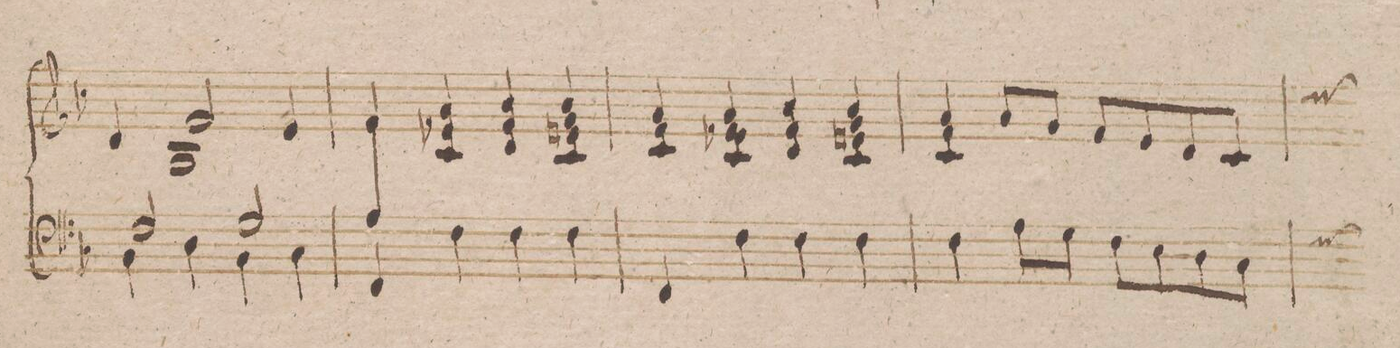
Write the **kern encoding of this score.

**kern
*I"Organo.
*clefF4
*k[b-]
*met(c|)
*M2/2
*^
2F/	4BB-\
.	4D\
2G/	4BB-\
.	4C\
*v	*v
=18
4FF/
4F\
4F\
4F\
=19
4FF/
4F\
4F\
4F\
=20
4F\
8A\L
8G\J
8F\L
8E\
8D\
8C\J
*custos
=21
*-
